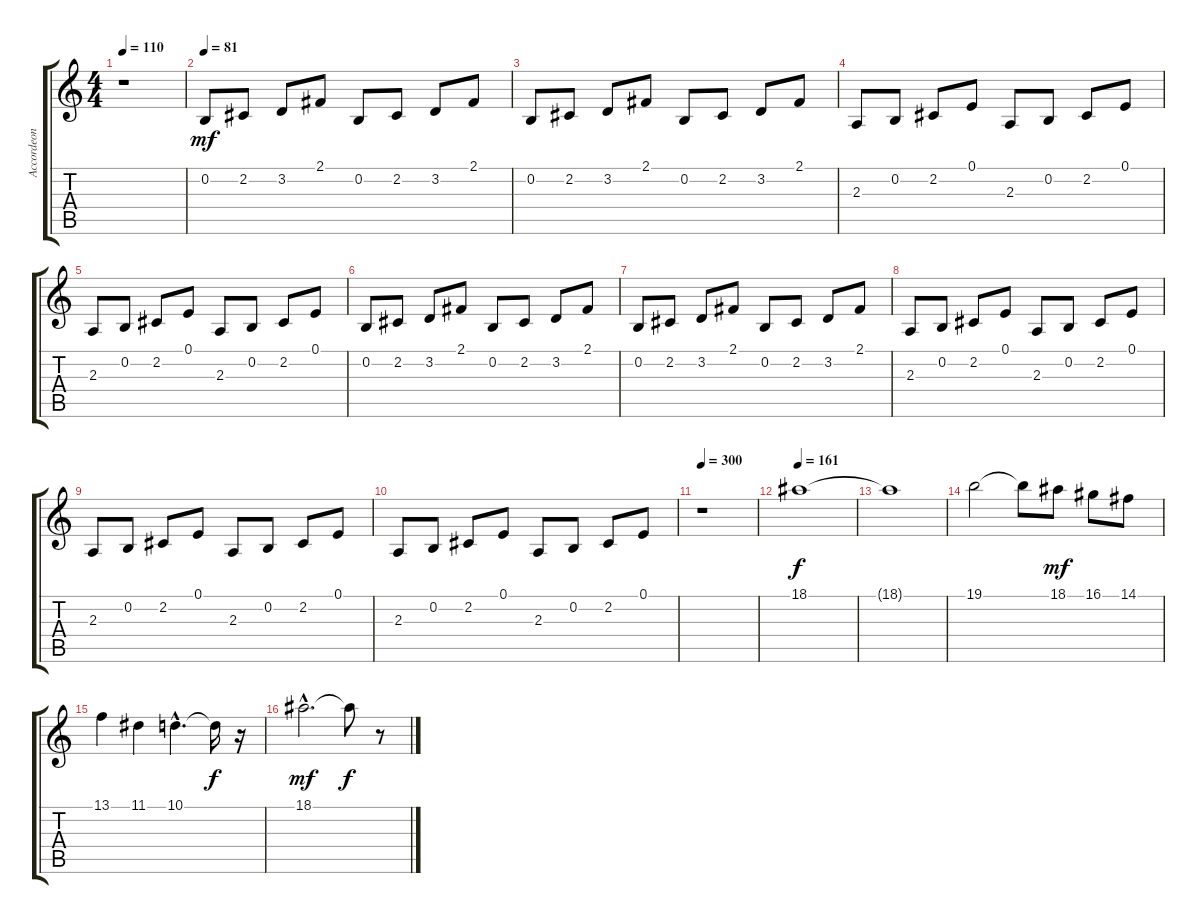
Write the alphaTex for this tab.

\track ("Accordeon" "Accordeon") {instrument fx5brightness}
\staff {score tabs}
\tuning (E4 B3 G3 D3 A2 E2) {hide}
\ts (4 4)
\tempo 110
\clef g2
\ks c
r.1{dy mp} |
\tempo 81
0.2.8{dy mf instrument pad2warm} 2.2.8 3.2.8 2.1.8 0.2.8 2.2.8 3.2.8 2.1.8 |
0.2.8 2.2.8 3.2.8 2.1.8 0.2.8 2.2.8 3.2.8 2.1.8 |
2.3.8 0.2.8 2.2.8 0.1.8 2.3.8 0.2.8 2.2.8 0.1.8 |
2.3.8 0.2.8 2.2.8 0.1.8 2.3.8 0.2.8 2.2.8 0.1.8 |
0.2.8 2.2.8 3.2.8 2.1.8 0.2.8 2.2.8 3.2.8 2.1.8 |
0.2.8 2.2.8 3.2.8 2.1.8 0.2.8 2.2.8 3.2.8 2.1.8 |
2.3.8 0.2.8 2.2.8 0.1.8 2.3.8 0.2.8 2.2.8 0.1.8 |
2.3.8 0.2.8 2.2.8 0.1.8 2.3.8 0.2.8 2.2.8 0.1.8 |
2.3.8 0.2.8 2.2.8 0.1.8 2.3.8 0.2.8 2.2.8 0.1.8 |
\tempo 300
r.1 |
\tempo 161
18.1.1{dy f balance 8 instrument violin} |
18.1{t}.1 |
19.1.2 19.1{t}.8 18.1.8{dy mf} 16.1.8 14.1.8 |
13.1.4 11.1.4 10.1{hac}.4{d} 10.1{t}.16{dy f} r.16 |
18.1{hac}.2{d dy mf} 18.1{t}.8{dy f} r.8
